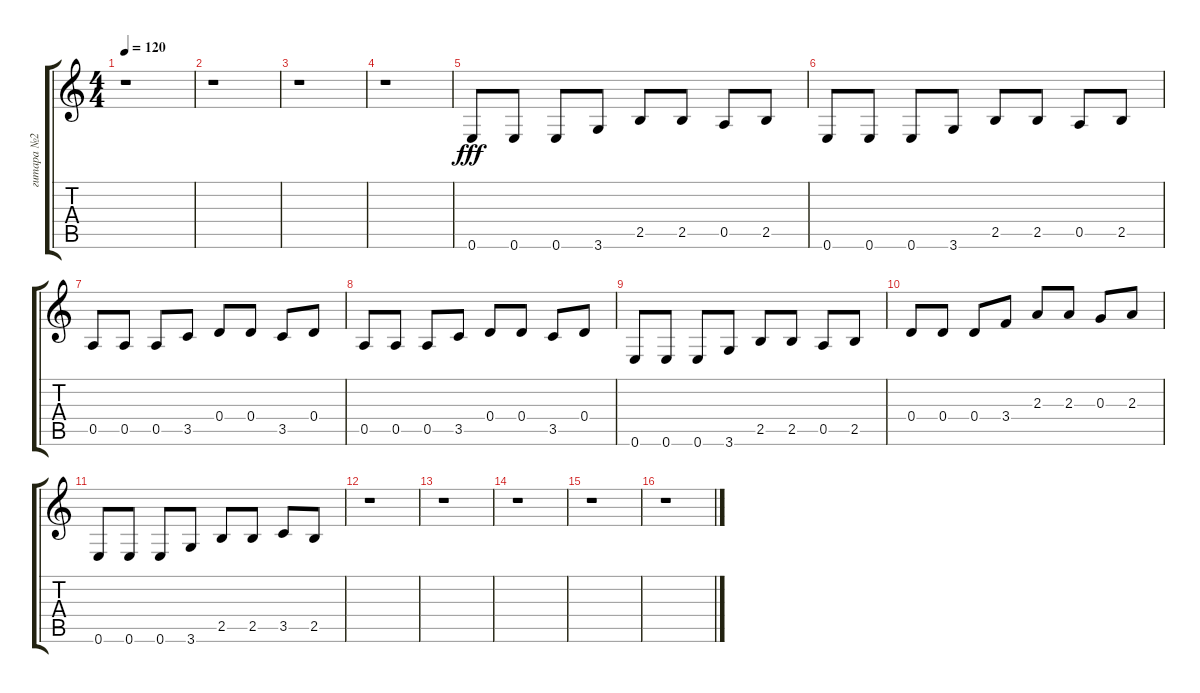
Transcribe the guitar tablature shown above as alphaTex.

\track ("гитара №2" "гитара №2") {instrument overdrivenguitar}
\staff {score tabs}
\tuning (E4 B3 G3 D3 A2 E2) {hide}
\ts (4 4)
\tempo 120
\clef g2
\ks c
r.1{dy fff} |
r.1 |
r.1 |
r.1 |
0.6.8 0.6.8 0.6.8 3.6.8 2.5.8 2.5.8 0.5.8 2.5.8 |
0.6.8 0.6.8 0.6.8 3.6.8 2.5.8 2.5.8 0.5.8 2.5.8 |
0.5.8 0.5.8 0.5.8 3.5.8 0.4.8 0.4.8 3.5.8 0.4.8 |
0.5.8 0.5.8 0.5.8 3.5.8 0.4.8 0.4.8 3.5.8 0.4.8 |
0.6.8 0.6.8 0.6.8 3.6.8 2.5.8 2.5.8 0.5.8 2.5.8 |
0.4.8 0.4.8 0.4.8 3.4.8 2.3.8 2.3.8 0.3.8 2.3.8 |
0.6.8 0.6.8 0.6.8 3.6.8 2.5.8 2.5.8 3.5.8 2.5.8 |
r.1 |
r.1 |
r.1 |
r.1 |
r.1
